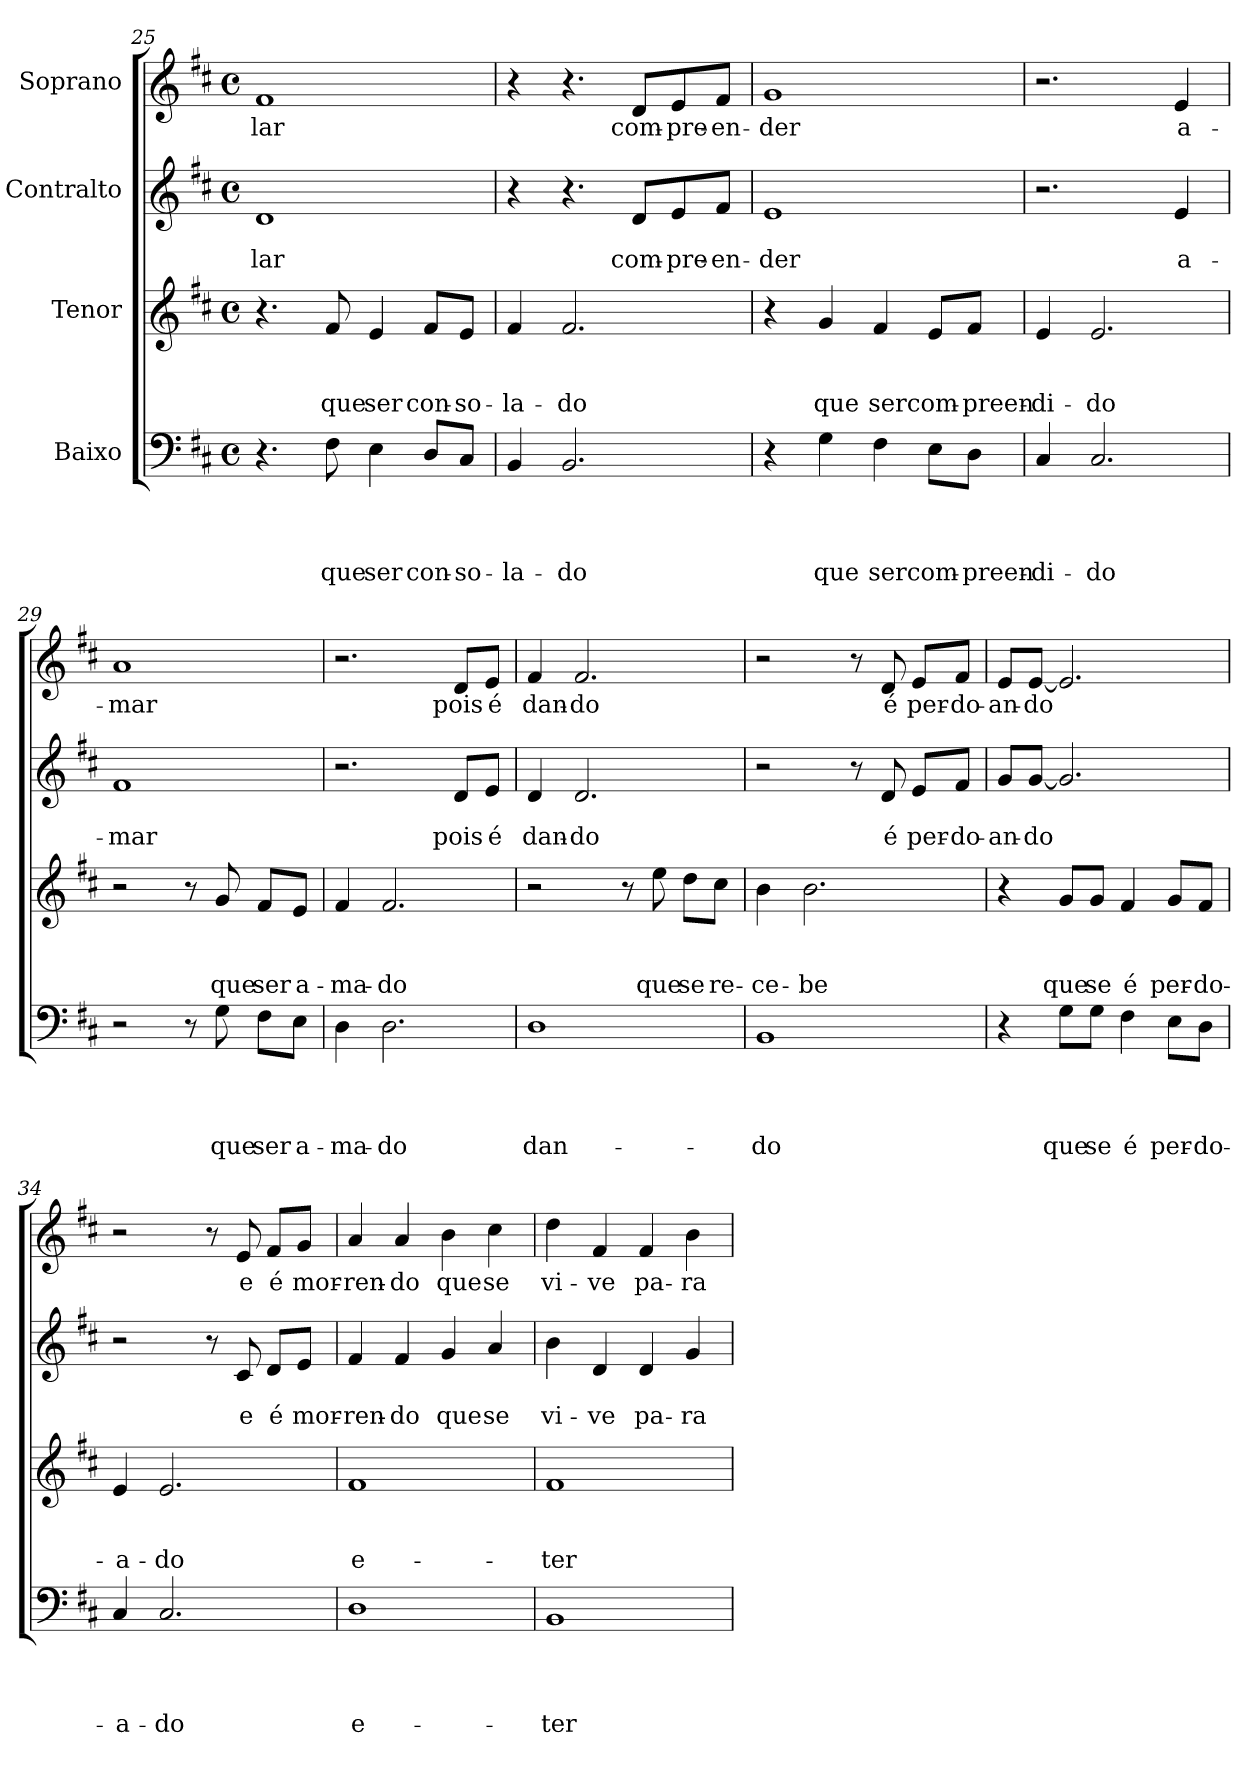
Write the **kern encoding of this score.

**kern	**text	**text	**text	**text	**kern	**text	**text	**text	**kern	**text	**text	**kern	**text
*part4	*part4	*part4	*part4	*part4	*part3	*part3	*part3	*part3	*part2	*part2	*part2	*part1	*part1
*staff4	*staff4	*staff4	*staff4	*staff4	*staff3	*staff3	*staff3	*staff3	*staff2	*staff2	*staff2	*staff1	*staff1
*I"Baixo	*	*	*	*	*I"Tenor	*	*	*	*I"Contralto	*	*	*I"Soprano	*
!!LO:PB:g=z
*clefF4	*	*	*	*	*clefG2	*	*	*	*clefG2	*	*	*clefG2	*
*k[f#c#]	*	*	*	*	*k[f#c#]	*	*	*	*k[f#c#]	*	*	*k[f#c#]	*
*D:	*	*	*	*	*D:	*	*	*	*D:	*	*	*D:	*
*M4/4	*	*	*	*	*M4/4	*	*	*	*M4/4	*	*	*M4/4	*
*met(c)	*	*	*	*	*met(c)	*	*	*	*met(c)	*	*	*met(c)	*
=25	=25	=25	=25	=25	=25	=25	=25	=25	=25	=25	=25	=25	=25
!	!	!	!	!	!	!	!	!	!	!	!LO:LY:b	!	!LO:LY:b
4.r	.	.	.	.	4.r	.	.	.	1d	.	-lar	1f#	-lar
!	!	!	!	!LO:LY:b	!	!	!	!LO:LY:b	!	!	!	!	!
8F#\	.	.	.	que	8f#/	.	.	que	.	.	.	.	.
!	!	!	!	!LO:LY:b	!	!	!	!LO:LY:b	!	!	!	!	!
4E\	.	.	.	ser	4e/	.	.	ser	.	.	.	.	.
!	!	!	!	!LO:LY:b	!	!	!	!LO:LY:b	!	!	!	!	!
8D/L	.	.	.	con-	8f#/L	.	.	con-	.	.	.	.	.
!	!	!	!	!LO:LY:b	!	!	!	!LO:LY:b	!	!	!	!	!
8C#/J	.	.	.	-so-	8e/J	.	.	-so-	.	.	.	.	.
=26	=26	=26	=26	=26	=26	=26	=26	=26	=26	=26	=26	=26	=26
!	!	!	!	!LO:LY:b:rj	!	!	!	!LO:LY:b:rj	!	!	!	!	!
4BB/	.	.	.	-la-	4f#/	.	.	-la-	4r	.	.	4r	.
!	!	!	!	!LO:LY:b	!	!	!	!LO:LY:b	!	!	!	!	!
2.BB/	.	.	.	-do	2.f#/	.	.	-do	4.r	.	.	4.r	.
!	!	!	!	!	!	!	!	!	!	!	!LO:LY:b	!	!LO:LY:b
.	.	.	.	.	.	.	.	.	8d/L	.	com-	8d/L	com-
!	!	!	!	!	!	!	!	!	!	!	!LO:LY:b	!	!LO:LY:b
.	.	.	.	.	.	.	.	.	8e/	.	-pre-	8e/	-pre-
!	!	!	!	!	!	!	!	!	!	!	!LO:LY:b:rj	!	!LO:LY:b:rj
.	.	.	.	.	.	.	.	.	8f#/J	.	-en-	8f#/J	-en-
=27	=27	=27	=27	=27	=27	=27	=27	=27	=27	=27	=27	=27	=27
!	!	!	!	!	!	!	!	!	!	!	!LO:LY:b	!	!LO:LY:b
4r	.	.	.	.	4r	.	.	.	1e	.	-der	1g	-der
!	!	!	!	!LO:LY:b	!	!	!	!LO:LY:b	!	!	!	!	!
4G\	.	.	.	que	4g/	.	.	que	.	.	.	.	.
!	!	!	!	!LO:LY:b	!	!	!	!LO:LY:b	!	!	!	!	!
4F#\	.	.	.	ser	4f#/	.	.	ser	.	.	.	.	.
!	!	!	!	!LO:LY:b	!	!	!	!LO:LY:b	!	!	!	!	!
8E\L	.	.	.	com-	8e/L	.	.	com-	.	.	.	.	.
!	!	!	!	!LO:LY:b	!	!	!	!LO:LY:b	!	!	!	!	!
8D\J	.	.	.	-preen-	8f#/J	.	.	-preen-	.	.	.	.	.
!!LO:LB:g=z
=28	=28	=28	=28	=28	=28	=28	=28	=28	=28	=28	=28	=28	=28
!	!	!	!	!LO:LY:b:rj	!	!	!	!LO:LY:b:rj	!	!	!	!	!
4C#/	.	.	.	-di-	4e/	.	.	-di-	2.r	.	.	2.r	.
!	!	!	!	!LO:LY:b	!	!	!	!LO:LY:b	!	!	!	!	!
2.C#/	.	.	.	-do	2.e/	.	.	-do	.	.	.	.	.
!	!	!	!	!	!	!	!	!	!	!	!LO:LY:b:rj	!	!LO:LY:b:rj
.	.	.	.	.	.	.	.	.	4e/	.	a-	4e/	a-
=29	=29	=29	=29	=29	=29	=29	=29	=29	=29	=29	=29	=29	=29
!	!	!	!	!	!	!	!	!	!	!	!LO:LY:b	!	!LO:LY:b
2r	.	.	.	.	2r	.	.	.	1f#	.	-mar	1a	-mar
8r	.	.	.	.	8r	.	.	.	.	.	.	.	.
!	!	!	!	!LO:LY:b	!	!	!	!LO:LY:b	!	!	!	!	!
8G\	.	.	.	que	8g/	.	.	que	.	.	.	.	.
!	!	!	!	!LO:LY:b	!	!	!	!LO:LY:b	!	!	!	!	!
8F#\L	.	.	.	ser	8f#/L	.	.	ser	.	.	.	.	.
!	!	!	!	!LO:LY:b:rj	!	!	!	!LO:LY:b:rj	!	!	!	!	!
8E\J	.	.	.	a-	8e/J	.	.	a-	.	.	.	.	.
=30	=30	=30	=30	=30	=30	=30	=30	=30	=30	=30	=30	=30	=30
!	!	!	!	!LO:LY:b	!	!	!	!LO:LY:b	!	!	!	!	!
4D\	.	.	.	-ma-	4f#/	.	.	-ma-	2.r	.	.	2.r	.
!	!	!	!	!LO:LY:b	!	!	!	!LO:LY:b	!	!	!	!	!
2.D\	.	.	.	-do	2.f#/	.	.	-do	.	.	.	.	.
!	!	!	!	!	!	!	!	!	!	!	!LO:LY:b	!	!LO:LY:b
.	.	.	.	.	.	.	.	.	8d/L	.	pois	8d/L	pois
!	!	!	!	!	!	!	!	!	!	!	!LO:LY:b:rj	!	!LO:LY:b:rj
.	.	.	.	.	.	.	.	.	8e/J	.	é	8e/J	é
!!LO:PB:g=z
=31	=31	=31	=31	=31	=31	=31	=31	=31	=31	=31	=31	=31	=31
!	!	!	!	!LO:LY:b	!	!	!	!	!	!	!LO:LY:b	!	!LO:LY:b
1D	.	.	.	dan-	2r	.	.	.	4d/	.	dan-	4f#/	dan-
!	!	!	!	!	!	!	!	!	!	!	!LO:LY:b	!	!LO:LY:b
.	.	.	.	.	.	.	.	.	2.d/	.	-do	2.f#/	-do
.	.	.	.	.	8r	.	.	.	.	.	.	.	.
!	!	!	!	!	!	!	!	!LO:LY:b	!	!	!	!	!
.	.	.	.	.	8ee\	.	.	que	.	.	.	.	.
!	!	!	!	!	!	!	!	!LO:LY:b	!	!	!	!	!
.	.	.	.	.	8dd\L	.	.	se	.	.	.	.	.
!	!	!	!	!	!	!	!	!LO:LY:b:rj	!	!	!	!	!
.	.	.	.	.	8cc#\J	.	.	re-	.	.	.	.	.
=32	=32	=32	=32	=32	=32	=32	=32	=32	=32	=32	=32	=32	=32
!	!	!	!	!LO:LY:b	!	!	!	!LO:LY:b	!	!	!	!	!
1BB	.	.	.	-do	4b\	.	.	-ce-	2r	.	.	2r	.
!	!	!	!	!	!	!	!	!LO:LY:b	!	!	!	!	!
.	.	.	.	.	2.b\	.	.	-be	.	.	.	.	.
.	.	.	.	.	.	.	.	.	8r	.	.	8r	.
!	!	!	!	!	!	!	!	!	!	!	!LO:LY:b:rj	!	!LO:LY:b:rj
.	.	.	.	.	.	.	.	.	8d/	.	é	8d/	é
!	!	!	!	!	!	!	!	!	!	!	!LO:LY:b	!	!LO:LY:b
.	.	.	.	.	.	.	.	.	8e/L	.	per-	8e/L	per-
!	!	!	!	!	!	!	!	!	!	!	!LO:LY:b	!	!LO:LY:b
.	.	.	.	.	.	.	.	.	8f#/J	.	-do-	8f#/J	-do-
=33	=33	=33	=33	=33	=33	=33	=33	=33	=33	=33	=33	=33	=33
!	!	!	!	!	!	!	!	!	!	!	!LO:LY:b:rj	!	!LO:LY:b:rj
4r	.	.	.	.	4r	.	.	.	8g/L	.	-an-	8e/L	-an-
!	!	!	!	!	!	!	!	!	!	!	!LO:LY:b	!	!LO:LY:b
.	.	.	.	.	.	.	.	.	[<8g/J	.	-do	[<8e/J	-do
!	!	!	!	!LO:LY:b	!	!	!	!LO:LY:b	!	!	!	!	!
8G\L	.	.	.	que	8g/L	.	.	que	2.g/]	.	.	2.e/]	.
!	!	!	!	!LO:LY:b	!	!	!	!LO:LY:b	!	!	!	!	!
8G\J	.	.	.	se	8g/J	.	.	se	.	.	.	.	.
!	!	!	!	!LO:LY:b:rj	!	!	!	!LO:LY:b:rj	!	!	!	!	!
4F#\	.	.	.	é	4f#/	.	.	é	.	.	.	.	.
!	!	!	!	!LO:LY:b	!	!	!	!LO:LY:b	!	!	!	!	!
8E\L	.	.	.	per-	8g/L	.	.	per-	.	.	.	.	.
!	!	!	!	!LO:LY:b	!	!	!	!LO:LY:b	!	!	!	!	!
8D\J	.	.	.	-do-	8f#/J	.	.	-do-	.	.	.	.	.
!!LO:LB:g=z
=34	=34	=34	=34	=34	=34	=34	=34	=34	=34	=34	=34	=34	=34
!	!	!	!	!LO:LY:b:rj	!	!	!	!LO:LY:b:rj	!	!	!	!	!
4C#/	.	.	.	-a-	4e/	.	.	-a-	2r	.	.	2r	.
!	!	!	!	!LO:LY:b	!	!	!	!LO:LY:b	!	!	!	!	!
2.C#/	.	.	.	-do	2.e/	.	.	-do	.	.	.	.	.
.	.	.	.	.	.	.	.	.	8r	.	.	8r	.
!	!	!	!	!	!	!	!	!	!	!	!LO:LY:b:rj	!	!LO:LY:b:rj
.	.	.	.	.	.	.	.	.	8c#/	.	e	8e/	e
!	!	!	!	!	!	!	!	!	!	!	!LO:LY:b:rj	!	!LO:LY:b:rj
.	.	.	.	.	.	.	.	.	8d/L	.	é	8f#/L	é
!	!	!	!	!	!	!	!	!	!	!	!LO:LY:b	!	!LO:LY:b
.	.	.	.	.	.	.	.	.	8e/J	.	mor-	8g/J	mor-
=35	=35	=35	=35	=35	=35	=35	=35	=35	=35	=35	=35	=35	=35
!	!	!	!	!LO:LY:b:rj	!	!	!	!LO:LY:b:rj	!	!	!LO:LY:b	!	!LO:LY:b
1D	.	.	.	e-	1f#	.	.	e-	4f#/	.	-ren-	4a/	-ren-
!	!	!	!	!	!	!	!	!	!	!	!LO:LY:b	!	!LO:LY:b
.	.	.	.	.	.	.	.	.	4f#/	.	-do	4a/	-do
!	!	!	!	!	!	!	!	!	!	!	!LO:LY:b	!	!LO:LY:b
.	.	.	.	.	.	.	.	.	4g/	.	que	4b\	que
!	!	!	!	!	!	!	!	!	!	!	!LO:LY:b	!	!LO:LY:b
.	.	.	.	.	.	.	.	.	4a/	.	se	4cc#\	se
=36	=36	=36	=36	=36	=36	=36	=36	=36	=36	=36	=36	=36	=36
!	!	!	!	!LO:LY:b	!	!	!	!LO:LY:b	!	!	!LO:LY:b:rj	!	!LO:LY:b:rj
1BB	.	.	.	-ter-	1f#	.	.	-ter-	4b\	.	vi-	4dd\	vi-
!	!	!	!	!	!	!	!	!	!	!	!LO:LY:b	!	!LO:LY:b
.	.	.	.	.	.	.	.	.	4d/	.	-ve	4f#/	-ve
!	!	!	!	!	!	!	!	!	!	!	!LO:LY:b	!	!LO:LY:b
.	.	.	.	.	.	.	.	.	4d/	.	pa-	4f#/	pa-
!	!	!	!	!	!	!	!	!	!	!	!LO:LY:b:rj	!	!LO:LY:b:rj
.	.	.	.	.	.	.	.	.	4g/	.	-ra	4b\	-ra
=	=	=	=	=	=	=	=	=	=	=	=	=	=
*-	*-	*-	*-	*-	*-	*-	*-	*-	*-	*-	*-	*-	*-
